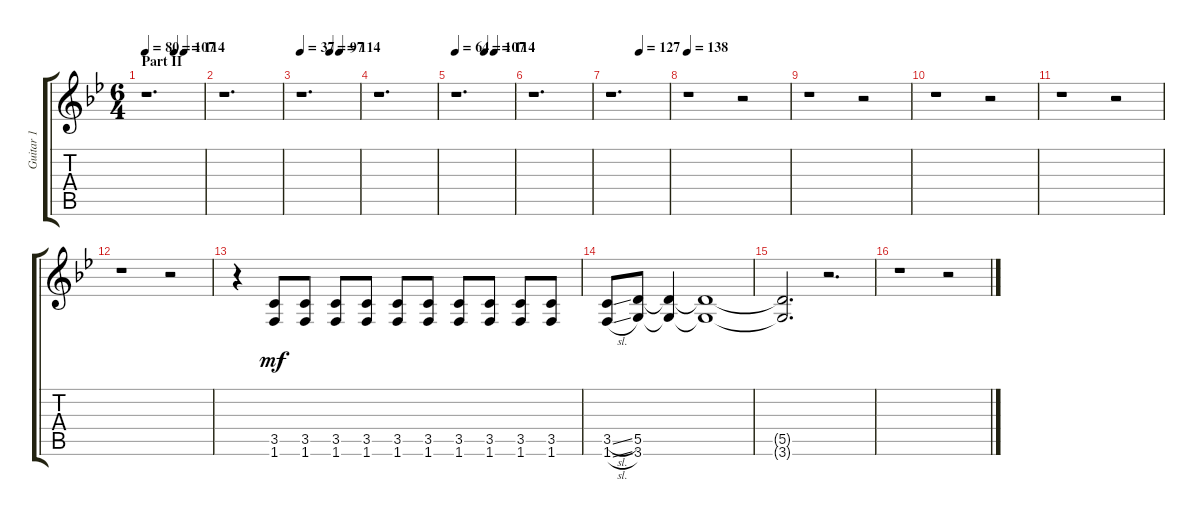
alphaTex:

\track ("Guitar 1" "Guitar 1") {instrument electricguitarjazz}
\staff {score tabs}
\tuning (E4 B3 G3 D3 A2 E2) {hide}
\ts (6 4)
\section ("" "Part II")
\tempo 80
\tempo (107 0.5)
\tempo (114 0.6666666666666666)
\clef g2
\ks gminor
r.1{d dy f} |
r.1{d} |
\tempo 37
\tempo (97 0.5)
\tempo (114 0.6666666666666666)
r.1{d} |
r.1{d} |
\tempo 64
\tempo (107 0.5)
\tempo (114 0.6666666666666666)
r.1{d} |
r.1{d} |
\tempo (127 0.5)
r.1{d} |
\tempo 138
r.1 r.2 |
r.1 r.2 |
r.1 r.2 |
r.1 r.2 |
r.1 r.2 |
r.4 (3.5 1.6).8{dy mf} (3.5 1.6).8 (3.5 1.6).8 (3.5 1.6).8 (3.5 1.6).8 (3.5 1.6).8 (3.5 1.6).8 (3.5 1.6).8 (3.5 1.6).8 (3.5 1.6).8 |
(3.5{sl} 1.6{sl}).8 (5.5 3.6).8 (5.5{t} 3.6{t}).4 (5.5{t} 3.6{t}).1 |
(5.5{t} 3.6{t}).2{d} r.2{d} |
r.1 r.2
